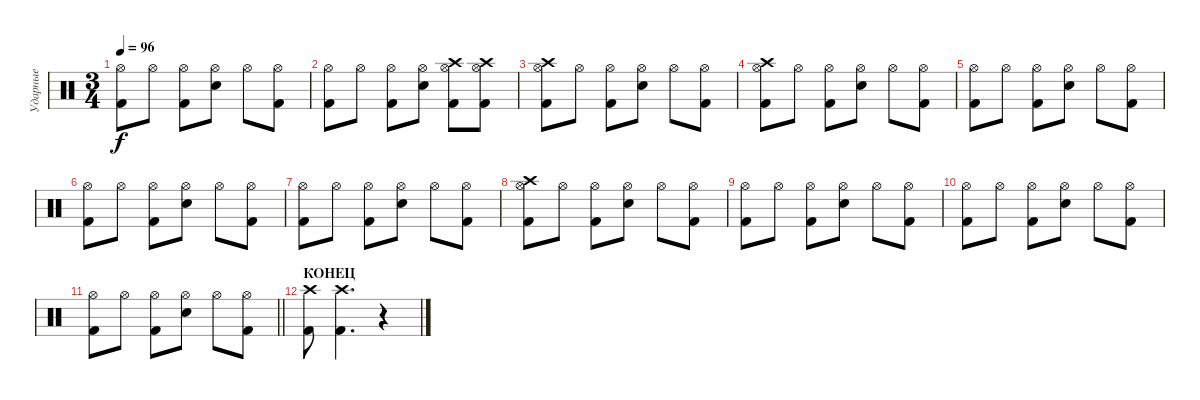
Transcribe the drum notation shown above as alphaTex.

\track ("Ударные" "Ударные") {instrument percussion}
\staff {score}
\articulation defaults
\ts (3 4)
\tempo 96
\clef neutral
\ks c
("Kick (hit) 2" "Hi-Hat (open)").8{dy f} "Hi-Hat (open)".8 ("Kick (hit) 2" "Hi-Hat (open)").8 ("Hi-Hat (open)" "Snare (hit) 2").8 "Hi-Hat (open)".8 ("Kick (hit) 2" "Hi-Hat (open)").8 |
("Kick (hit) 2" "Hi-Hat (open)").8 "Hi-Hat (open)".8 ("Kick (hit) 2" "Hi-Hat (open)").8 ("Hi-Hat (open)" "Snare (hit) 2").8 ("Kick (hit) 2" "Hi-Hat (open)" "Crash high (hit)").8 ("Kick (hit) 2" "Hi-Hat (open)" "Crash high (hit)").8 |
("Kick (hit) 2" "Hi-Hat (open)" "Crash high (hit)").8 "Hi-Hat (open)".8 ("Kick (hit) 2" "Hi-Hat (open)").8 ("Hi-Hat (open)" "Snare (hit) 2").8 "Hi-Hat (open)".8 ("Kick (hit) 2" "Hi-Hat (open)").8 |
("Kick (hit) 2" "Hi-Hat (open)" "Crash high (hit)").8 "Hi-Hat (open)".8 ("Kick (hit) 2" "Hi-Hat (open)").8 ("Hi-Hat (open)" "Snare (hit) 2").8 "Hi-Hat (open)".8 ("Kick (hit) 2" "Hi-Hat (open)").8 |
("Kick (hit) 2" "Hi-Hat (open)").8 "Hi-Hat (open)".8 ("Kick (hit) 2" "Hi-Hat (open)").8 ("Hi-Hat (open)" "Snare (hit) 2").8 "Hi-Hat (open)".8 ("Kick (hit) 2" "Hi-Hat (open)").8 |
("Kick (hit) 2" "Hi-Hat (open)").8 "Hi-Hat (open)".8 ("Kick (hit) 2" "Hi-Hat (open)").8 ("Hi-Hat (open)" "Snare (hit) 2").8 "Hi-Hat (open)".8 ("Kick (hit) 2" "Hi-Hat (open)").8 |
("Kick (hit) 2" "Hi-Hat (open)").8 "Hi-Hat (open)".8 ("Kick (hit) 2" "Hi-Hat (open)").8 ("Hi-Hat (open)" "Snare (hit) 2").8 "Hi-Hat (open)".8 ("Kick (hit) 2" "Hi-Hat (open)").8 |
("Kick (hit) 2" "Hi-Hat (open)" "Crash high (hit)").8 "Hi-Hat (open)".8 ("Kick (hit) 2" "Hi-Hat (open)").8 ("Hi-Hat (open)" "Snare (hit) 2").8 "Hi-Hat (open)".8 ("Kick (hit) 2" "Hi-Hat (open)").8 |
("Kick (hit) 2" "Hi-Hat (open)").8 "Hi-Hat (open)".8 ("Kick (hit) 2" "Hi-Hat (open)").8 ("Hi-Hat (open)" "Snare (hit) 2").8 "Hi-Hat (open)".8 ("Kick (hit) 2" "Hi-Hat (open)").8 |
("Kick (hit) 2" "Hi-Hat (open)").8 "Hi-Hat (open)".8 ("Kick (hit) 2" "Hi-Hat (open)").8 ("Hi-Hat (open)" "Snare (hit) 2").8 "Hi-Hat (open)".8 ("Kick (hit) 2" "Hi-Hat (open)").8 |
\barLineRight lightlight
("Kick (hit) 2" "Hi-Hat (open)").8 "Hi-Hat (open)".8 ("Kick (hit) 2" "Hi-Hat (open)").8 ("Hi-Hat (open)" "Snare (hit) 2").8 "Hi-Hat (open)".8 ("Kick (hit) 2" "Hi-Hat (open)").8 |
\section ("" "КОНЕЦ")
("Kick (hit) 2" "Crash high (hit)").8 ("Kick (hit) 2" "Crash high (hit)").4{d} r.4
